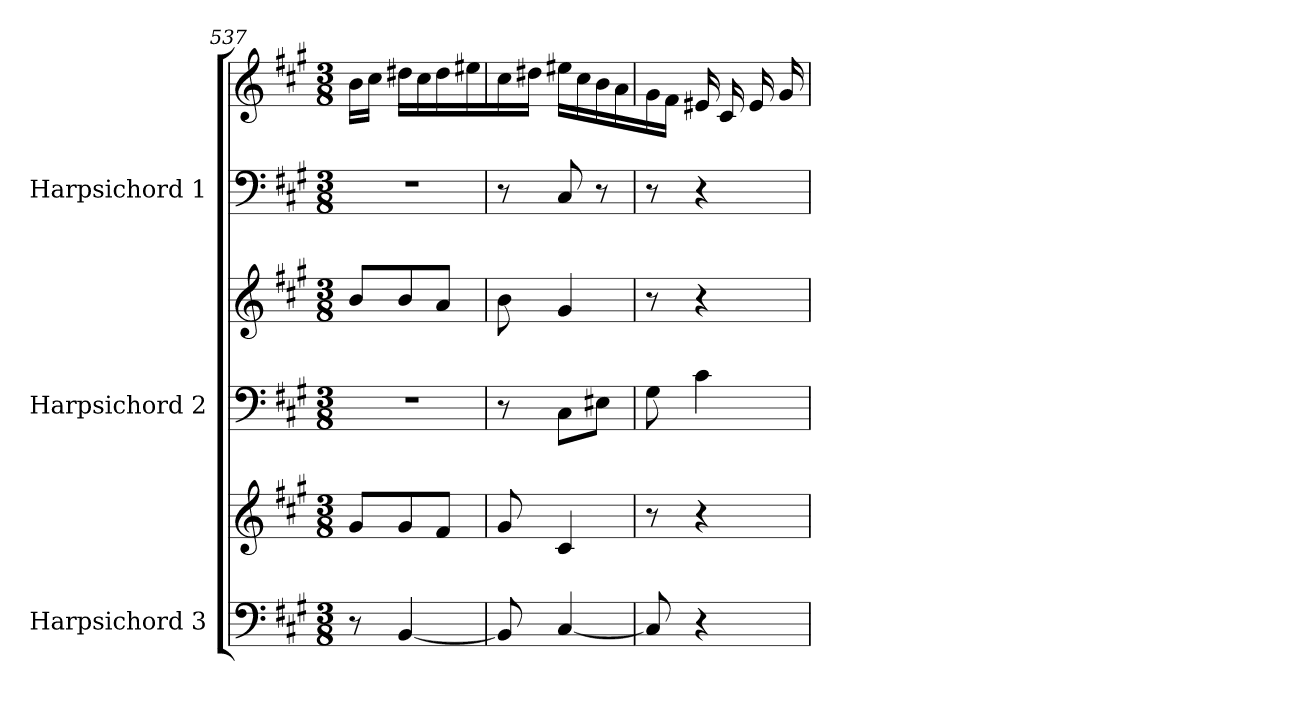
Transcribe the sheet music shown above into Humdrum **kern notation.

**kern	**kern	**kern	**kern	**kern	**kern
*part3	*part3	*part2	*part2	*part1	*part1
*staff6	*staff5	*staff4	*staff3	*staff2	*staff1
*I"Harpsichord 3	*	*I"Harpsichord 2	*	*I"Harpsichord 1	*
*I'Hp	*	*I'Hp	*	*I'Hp	*
!!LO:LB:g=z
*clefF4	*clefG2	*clefF4	*clefG2	*clefF4	*clefG2
*k[f#c#g#]	*k[f#c#g#]	*k[f#c#g#]	*k[f#c#g#]	*k[f#c#g#]	*k[f#c#g#]
*M3/8	*M3/8	*M3/8	*M3/8	*M3/8	*M3/8
=537	=537	=537	=537	=537	=537
8r	8g#/L	4.r	8b/L	4.r	16b\LL
.	.	.	.	.	16cc#\JJ
[4BB/	8g#/	.	8b/	.	16dd#X\LL
.	.	.	.	.	16cc#\
.	8f#/J	.	8a/J	.	16dd#\
.	.	.	.	.	16ee#X\
=538	=538	=538	=538	=538	=538
8BB/]	8g#/	8r	8b\	8r	16cc#\
.	.	.	.	.	16dd#X\JJ
[4C#/	4c#/	8C#\L	4g#/	8C#/	16ee#X\LL
.	.	.	.	.	16cc#\
.	.	8E#X\J	.	8r	16b\
.	.	.	.	.	16a\
=539	=539	=539	=539	=539	=539
8C#/]	8r	8G#\	8r	8r	16g#\
.	.	.	.	.	16f#\JJ
4r	4r	4c#\	4r	4r	16e#X/LL
.	.	.	.	.	16c#/
.	.	.	.	.	16e#/
.	.	.	.	.	16g#/
=	=	=	=	=	=
*-	*-	*-	*-	*-	*-
